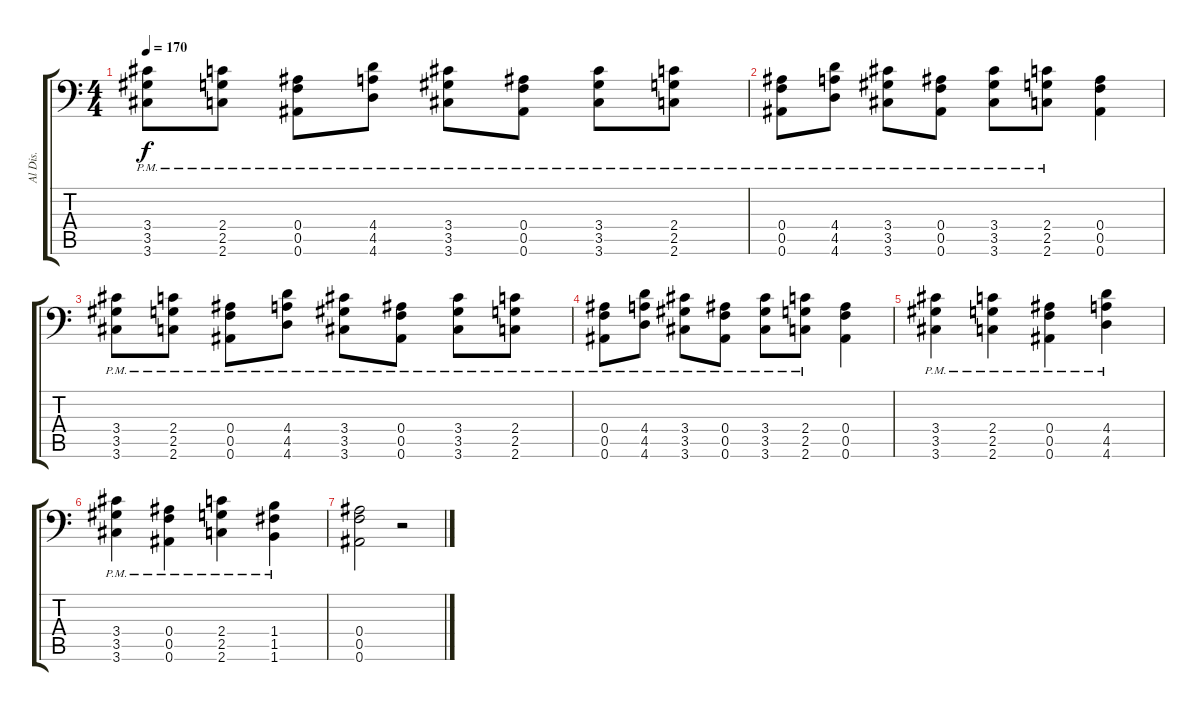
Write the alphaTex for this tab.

\track ("Al Dis." "Al Dis.") {instrument distortionguitar}
\staff {score tabs}
\tuning (C4 G3 Eb3 Bb2 F2 Bb1) {hide}
\ts (4 4)
\tempo 170
\clef f4
\ks c
(3.4{pm} 3.5{pm} 3.6{pm}).8{dy f} (2.4{pm} 2.5{pm} 2.6{pm}).8 (0.4{pm} 0.5{pm} 0.6{pm}).8 (4.4{pm} 4.5{pm} 4.6{pm}).8 (3.4{pm} 3.5{pm} 3.6{pm}).8 (0.4{pm} 0.5{pm} 0.6{pm}).8 (3.4{pm} 3.5{pm} 3.6{pm}).8 (2.4{pm} 2.5{pm} 2.6{pm}).8 |
(0.4{pm} 0.5{pm} 0.6{pm}).8 (4.4{pm} 4.5{pm} 4.6{pm}).8 (3.4{pm} 3.5{pm} 3.6{pm}).8 (0.4{pm} 0.5{pm} 0.6{pm}).8 (3.4{pm} 3.5{pm} 3.6{pm}).8 (2.4{pm} 2.5{pm} 2.6{pm}).8 (0.4 0.5 0.6).4 |
(3.4{pm} 3.5{pm} 3.6{pm}).8 (2.4{pm} 2.5{pm} 2.6{pm}).8 (0.4{pm} 0.5{pm} 0.6{pm}).8 (4.4{pm} 4.5{pm} 4.6{pm}).8 (3.4{pm} 3.5{pm} 3.6{pm}).8 (0.4{pm} 0.5{pm} 0.6{pm}).8 (3.4{pm} 3.5{pm} 3.6{pm}).8 (2.4{pm} 2.5{pm} 2.6{pm}).8 |
(0.4{pm} 0.5{pm} 0.6{pm}).8 (4.4{pm} 4.5{pm} 4.6{pm}).8 (3.4{pm} 3.5{pm} 3.6{pm}).8 (0.4{pm} 0.5{pm} 0.6{pm}).8 (3.4{pm} 3.5{pm} 3.6{pm}).8 (2.4{pm} 2.5{pm} 2.6{pm}).8 (0.4 0.5 0.6).4 |
(3.4{pm} 3.5{pm} 3.6{pm}).4 (2.4{pm} 2.5{pm} 2.6{pm}).4 (0.4{pm} 0.5{pm} 0.6{pm}).4 (4.4{pm} 4.5{pm} 4.6{pm}).4 |
(3.4{pm} 3.5{pm} 3.6{pm}).4 (0.4{pm} 0.5{pm} 0.6{pm}).4 (2.4{pm} 2.5{pm} 2.6{pm}).4 (1.4{pm} 1.5{pm} 1.6{pm}).4 |
(0.4 0.5 0.6).2 r.2
